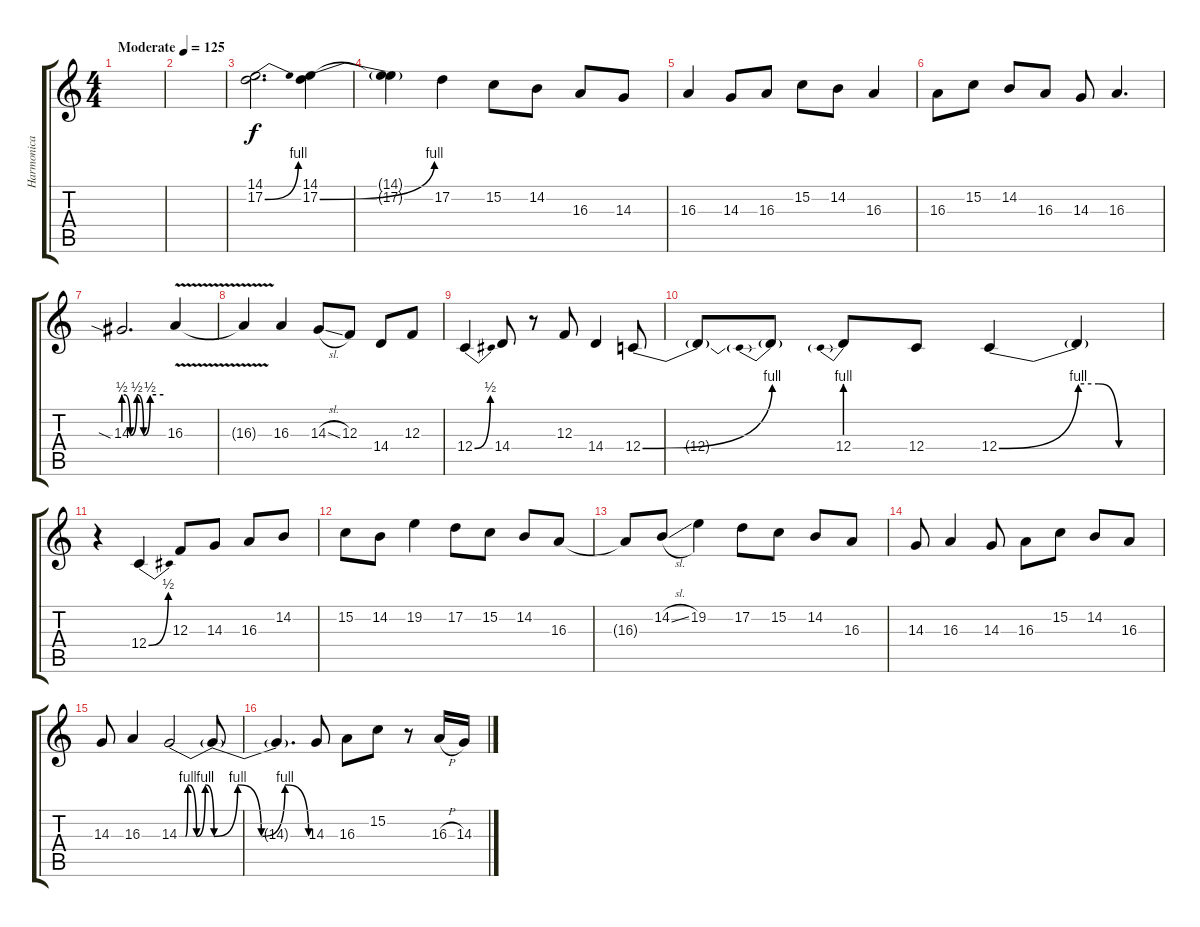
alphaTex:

\track ("Harmonica" "Harmonica") {instrument harmonica}
\staff {score tabs}
\tuning (D4 A3 F3 C3 G2 D2) {hide}
\ts (4 4)
\tempo (125 "Moderate")
\clef g2
\ks c
|
|
(14.1 17.2{be (bend 0 0 60 4)}).2{d} (14.1 17.2{be (bend 0 0 60 4)}).4 |
(14.1{t} 17.2{t}).4 17.2.4 15.2.8 14.2.8 16.3.8 14.3.8 |
16.3.4 14.3.8 16.3.8 15.2.8 14.2.8 16.3.4 |
16.3.8 15.2.8 14.2.8 16.3.8 14.3.8 16.3.4{d} |
14.3{be (custom 0 2 10 0 20 2 30 0 40 2 60 2) sia}.2{d} 16.3{v}.4 |
16.3{t}.4 16.3.4 14.3{sl}.8 12.3.8 14.4.8 12.3.8 |
12.4{be (bend 0 0 60 2)}.4 14.4.8 r.8 12.3.8 14.4.4 12.4{be (bend 0 0 60 4)}.8 |
12.4{t}.8 12.4{be (prebend 0 4 60 4) t}.8 12.4{be (prebend 0 4 60 4)}.8 12.4.8 12.4{be (bend 0 0 60 4)}.4 12.4{be (custom 0 4 15 4 30 0 60 0) t}.4 |
r.4 12.4{be (bend 0 0 60 2)}.4 12.3.8 14.3.8 16.3.8 14.2.8 |
15.2.8 14.2.8 19.2.4 17.2.8 15.2.8 14.2.8 16.3.8 |
16.3{t}.8 14.2{sl}.8 19.2.4 17.2.8 15.2.8 14.2.8 16.3.8 |
14.3.8 16.3.4 14.3.8 16.3.8 15.2.8 14.2.8 16.3.8 |
14.3.8 16.3.4 14.3{be (custom 0 0 11 0 15 4 30 0 45 4 60 0)}.2 14.3{be (custom 0 0 15 4 30 0 45 4 60 0) t}.8 |
14.3{t}.4{d} 14.3.8 16.3.8 15.2.8 r.8 16.3{h}.16 14.3{h}.16
